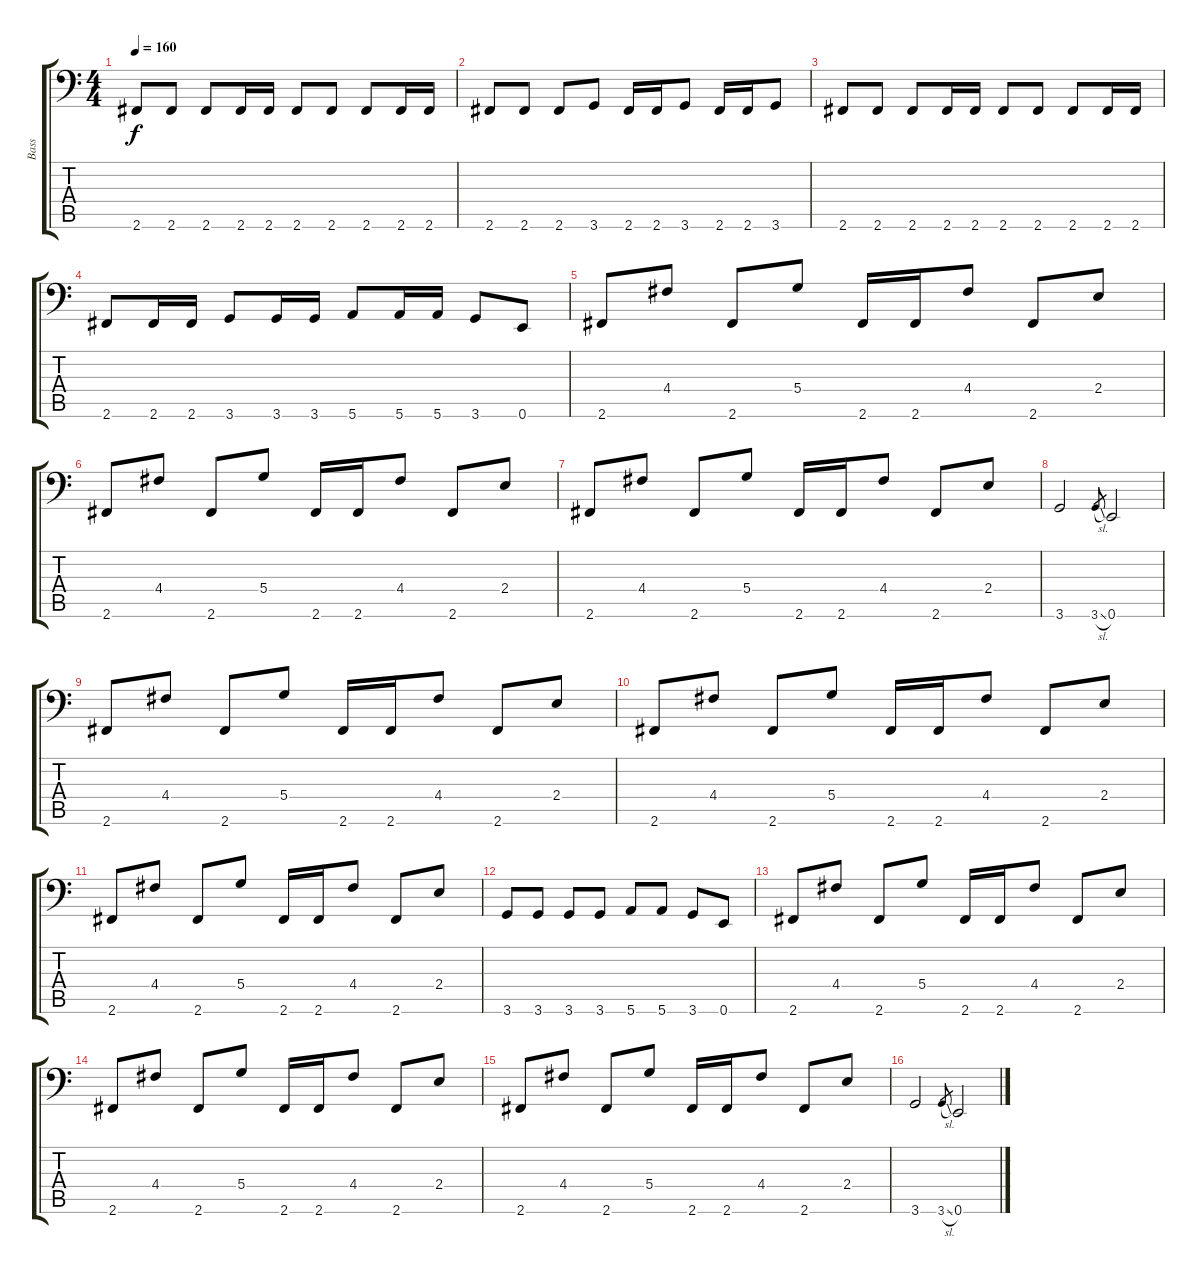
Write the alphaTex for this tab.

\track ("Bass" "Bass") {instrument electricbasspick}
\staff {score tabs}
\tuning (E4 B3 G2 D2 A1 E1) {hide}
\ts (4 4)
\tempo 160
\clef f4
\ks c
2.6.8{dy f} 2.6.8 2.6.8 2.6.16 2.6.16 2.6.8 2.6.8 2.6.8 2.6.16 2.6.16 |
2.6.8 2.6.8 2.6.8 3.6.8 2.6.16 2.6.16 3.6.8 2.6.16 2.6.16 3.6.8 |
2.6.8 2.6.8 2.6.8 2.6.16 2.6.16 2.6.8 2.6.8 2.6.8 2.6.16 2.6.16 |
2.6.8 2.6.16 2.6.16 3.6.8 3.6.16 3.6.16 5.6.8 5.6.16 5.6.16 3.6.8 0.6.8 |
2.6.8 4.4.8 2.6.8 5.4.8 2.6.16 2.6.16 4.4.8 2.6.8 2.4.8 |
2.6.8 4.4.8 2.6.8 5.4.8 2.6.16 2.6.16 4.4.8 2.6.8 2.4.8 |
2.6.8 4.4.8 2.6.8 5.4.8 2.6.16 2.6.16 4.4.8 2.6.8 2.4.8 |
3.6.2 3.6{sl}.8{gr} 0.6.2 |
2.6.8 4.4.8 2.6.8 5.4.8 2.6.16 2.6.16 4.4.8 2.6.8 2.4.8 |
2.6.8 4.4.8 2.6.8 5.4.8 2.6.16 2.6.16 4.4.8 2.6.8 2.4.8 |
2.6.8 4.4.8 2.6.8 5.4.8 2.6.16 2.6.16 4.4.8 2.6.8 2.4.8 |
3.6.8 3.6.8 3.6.8 3.6.8 5.6.8 5.6.8 3.6.8 0.6.8 |
2.6.8 4.4.8 2.6.8 5.4.8 2.6.16 2.6.16 4.4.8 2.6.8 2.4.8 |
2.6.8 4.4.8 2.6.8 5.4.8 2.6.16 2.6.16 4.4.8 2.6.8 2.4.8 |
2.6.8 4.4.8 2.6.8 5.4.8 2.6.16 2.6.16 4.4.8 2.6.8 2.4.8 |
3.6.2 3.6{sl}.8{gr} 0.6.2
